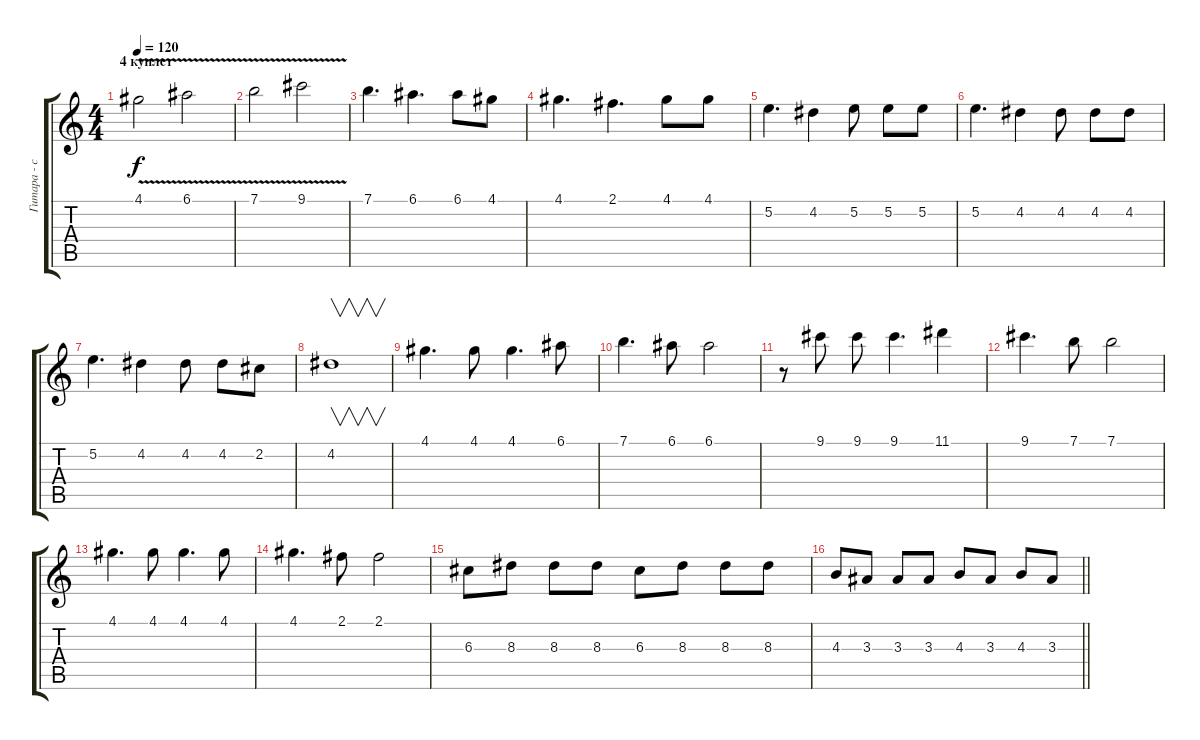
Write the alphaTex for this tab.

\track ("Гитара - соло" "Гитара - с") {instrument overdrivenguitar}
\staff {score tabs}
\tuning (E4 B3 G3 D3 A2 E2) {hide}
\ts (4 4)
\section ("" "4 куплет")
\tempo 120
\clef g2
\ks c
4.1{v}.2{dy f} 6.1{v}.2 |
7.1{v}.2 9.1{v}.2 |
7.1.4{d} 6.1.4{d} 6.1.8 4.1.8 |
4.1.4{d} 2.1.4{d} 4.1.8 4.1.8 |
5.2.4{d} 4.2.4 5.2.8 5.2.8 5.2.8 |
5.2.4{d} 4.2.4 4.2.8 4.2.8 4.2.8 |
5.2.4{d} 4.2.4 4.2.8 4.2.8 2.2.8 |
4.2.1{v} |
4.1.4{d} 4.1.8 4.1.4{d} 6.1.8 |
7.1.4{d} 6.1.8 6.1.2 |
r.8 9.1.8 9.1.8 9.1.4{d} 11.1.4 |
9.1.4{d} 7.1.8 7.1.2 |
4.1.4{d} 4.1.8 4.1.4{d} 4.1.8 |
4.1.4{d} 2.1.8 2.1.2 |
6.3.8 8.3.8 8.3.8 8.3.8 6.3.8 8.3.8 8.3.8 8.3.8 |
\barLineRight lightlight
4.3.8 3.3.8 3.3.8 3.3.8 4.3.8 3.3.8 4.3.8 3.3.8
